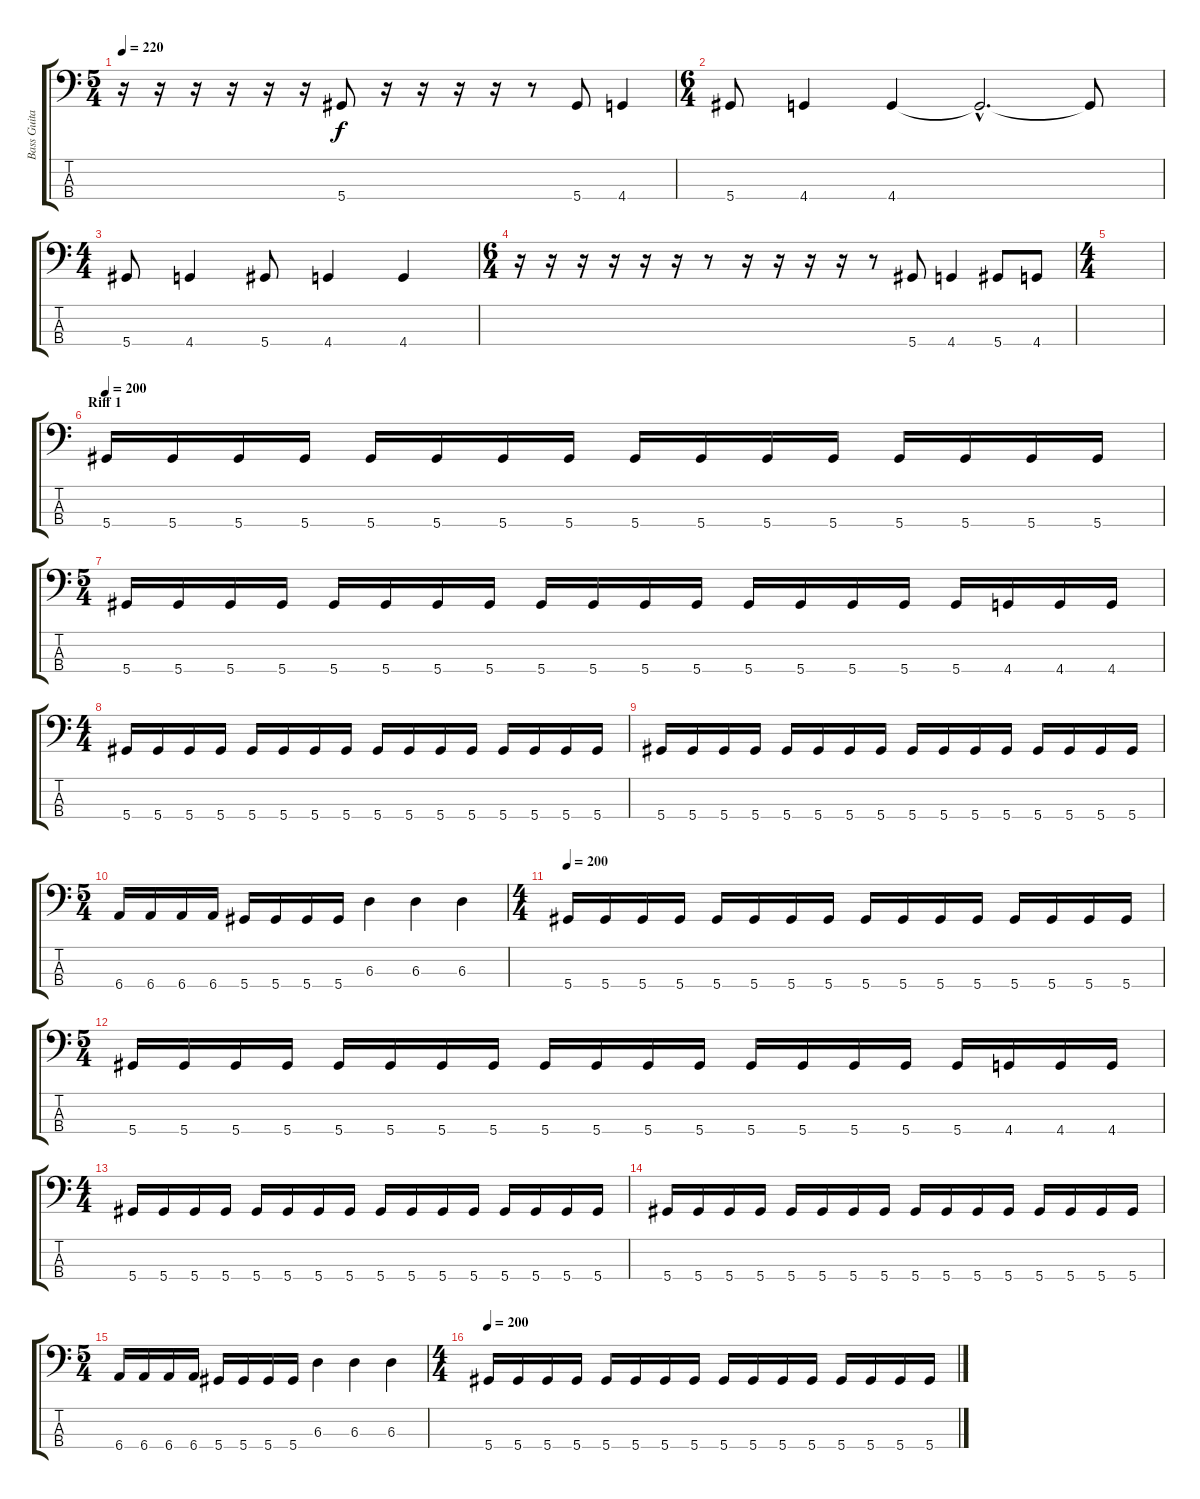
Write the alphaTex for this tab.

\track ("Bass Guitar" "Bass Guita") {instrument electricbasspick}
\staff {score tabs}
\tuning (Gb2 Db2 Ab1 Eb1) {hide}
\ts (5 4)
\tempo 220
\clef f4
\ks c
r.16{dy f} r.16 r.16 r.16 r.16 r.16 5.4.8 r.16 r.16 r.16 r.16 r.8 5.4.8 4.4.4 |
\ts (6 4)
5.4.8 4.4.4 4.4.4 4.4{hac t}.2{d} 4.4{t}.8 |
\ts (4 4)
5.4.8 4.4.4 5.4.8 4.4.4 4.4.4 |
\ts (6 4)
r.16 r.16 r.16 r.16 r.16 r.16 r.8 r.16 r.16 r.16 r.16 r.8 5.4.8 4.4.4 5.4.8 4.4.8 |
\ts (4 4)
|
\section ("" "Riff 1")
\tempo 200
5.4.16 5.4.16 5.4.16 5.4.16 5.4.16 5.4.16 5.4.16 5.4.16 5.4.16 5.4.16 5.4.16 5.4.16 5.4.16 5.4.16 5.4.16 5.4.16 |
\ts (5 4)
5.4.16 5.4.16 5.4.16 5.4.16 5.4.16 5.4.16 5.4.16 5.4.16 5.4.16 5.4.16 5.4.16 5.4.16 5.4.16 5.4.16 5.4.16 5.4.16 5.4.16 4.4.16 4.4.16 4.4.16 |
\ts (4 4)
5.4.16 5.4.16 5.4.16 5.4.16 5.4.16 5.4.16 5.4.16 5.4.16 5.4.16 5.4.16 5.4.16 5.4.16 5.4.16 5.4.16 5.4.16 5.4.16 |
5.4.16 5.4.16 5.4.16 5.4.16 5.4.16 5.4.16 5.4.16 5.4.16 5.4.16 5.4.16 5.4.16 5.4.16 5.4.16 5.4.16 5.4.16 5.4.16 |
\ts (5 4)
6.4.16 6.4.16 6.4.16 6.4.16 5.4.16 5.4.16 5.4.16 5.4.16 6.3.4 6.3.4 6.3.4 |
\ts (4 4)
\tempo 200
5.4.16 5.4.16 5.4.16 5.4.16 5.4.16 5.4.16 5.4.16 5.4.16 5.4.16 5.4.16 5.4.16 5.4.16 5.4.16 5.4.16 5.4.16 5.4.16 |
\ts (5 4)
5.4.16 5.4.16 5.4.16 5.4.16 5.4.16 5.4.16 5.4.16 5.4.16 5.4.16 5.4.16 5.4.16 5.4.16 5.4.16 5.4.16 5.4.16 5.4.16 5.4.16 4.4.16 4.4.16 4.4.16 |
\ts (4 4)
5.4.16 5.4.16 5.4.16 5.4.16 5.4.16 5.4.16 5.4.16 5.4.16 5.4.16 5.4.16 5.4.16 5.4.16 5.4.16 5.4.16 5.4.16 5.4.16 |
5.4.16 5.4.16 5.4.16 5.4.16 5.4.16 5.4.16 5.4.16 5.4.16 5.4.16 5.4.16 5.4.16 5.4.16 5.4.16 5.4.16 5.4.16 5.4.16 |
\ts (5 4)
6.4.16 6.4.16 6.4.16 6.4.16 5.4.16 5.4.16 5.4.16 5.4.16 6.3.4 6.3.4 6.3.4 |
\ts (4 4)
\tempo 200
5.4.16 5.4.16 5.4.16 5.4.16 5.4.16 5.4.16 5.4.16 5.4.16 5.4.16 5.4.16 5.4.16 5.4.16 5.4.16 5.4.16 5.4.16 5.4.16
